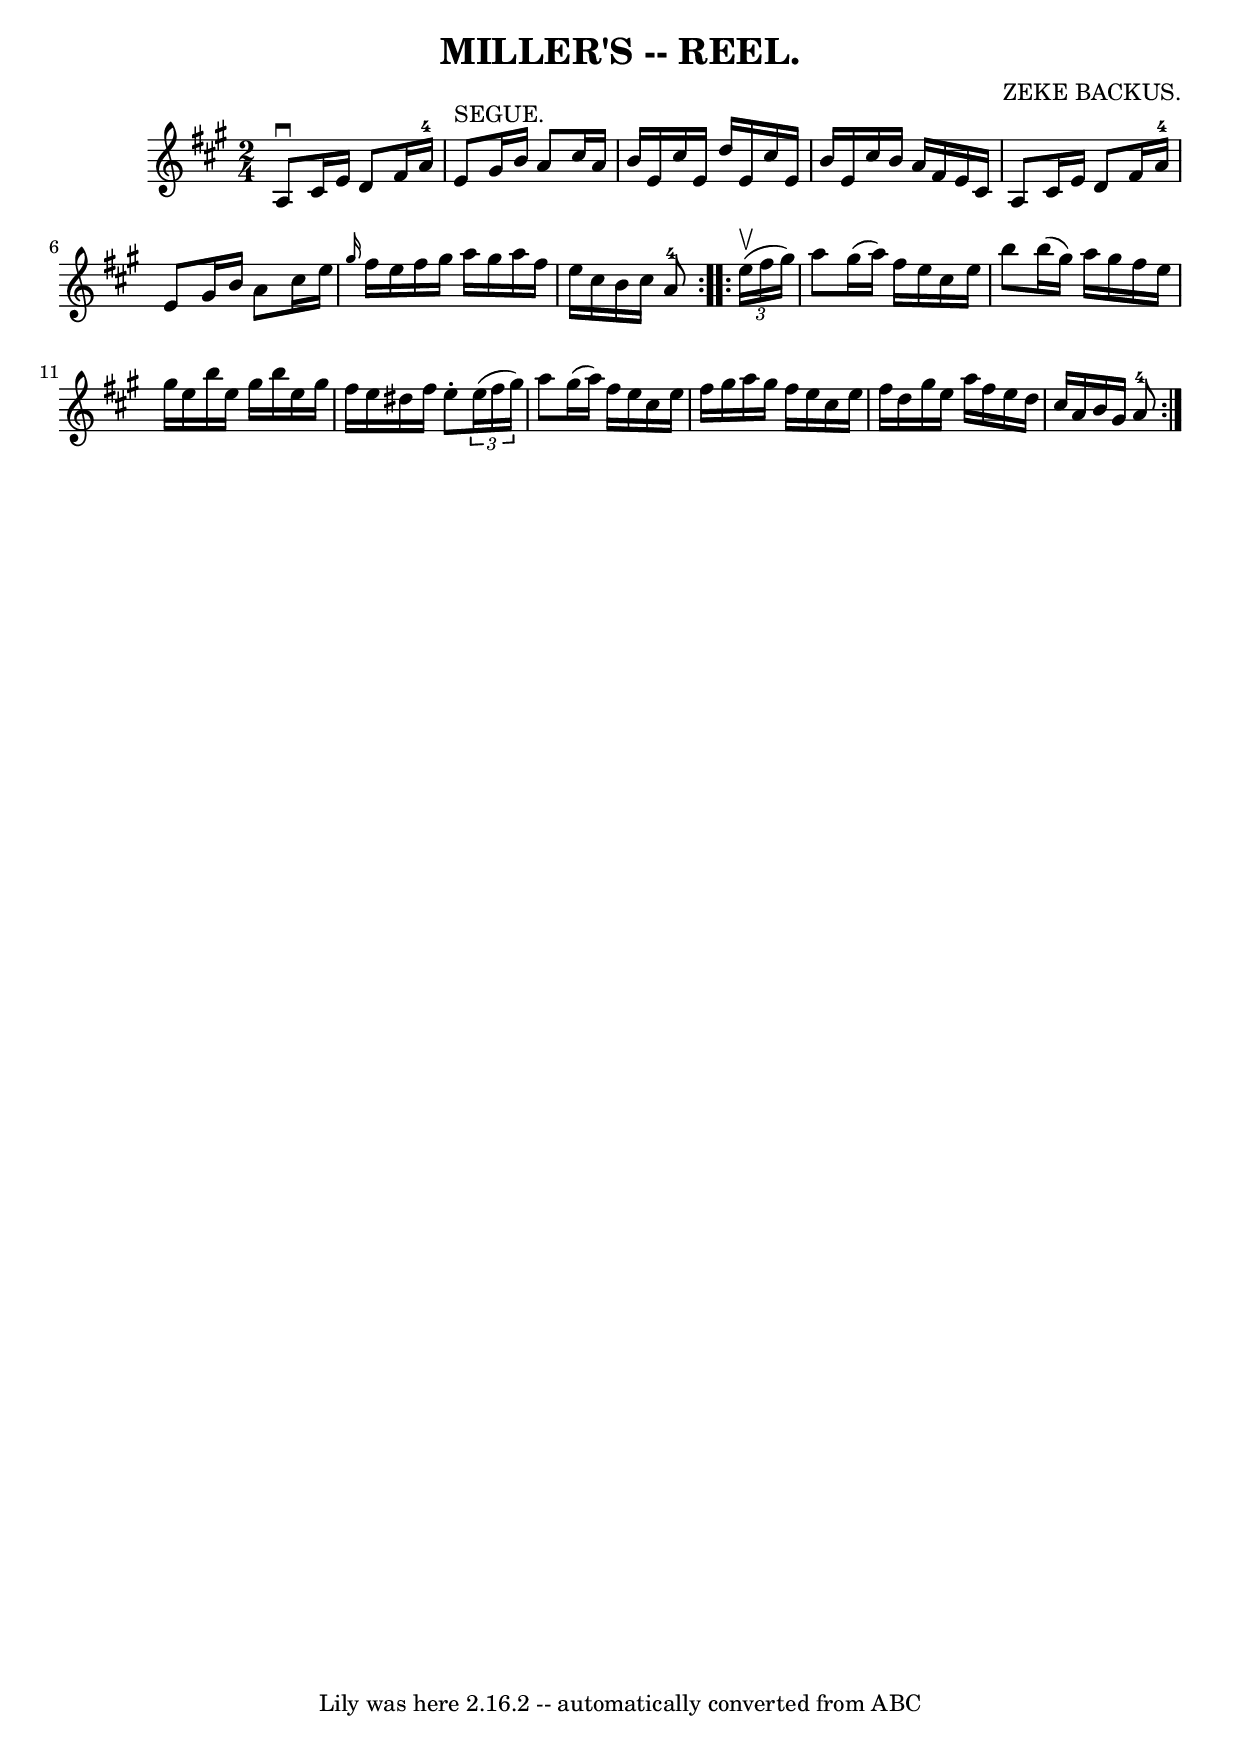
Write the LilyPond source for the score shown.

\version "2.7.40"
\include "Mammoth.ily"
\header {
	book = "Coles"
	composer = "ZEKE BACKUS."
	crossRefNumber = "1"
	footnotes = ""
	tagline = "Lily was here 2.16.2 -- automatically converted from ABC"
	title = "MILLER'S -- REEL."
}
voicedefault =  {
\set Score.defaultBarType = "empty"

\repeat volta 2 {
\time 2/4 \key a \major a8^\downbow cis'16 e'16 d'8 fis'16    
a'16-4 |
 e'8^"SEGUE." gis'16 b'16 a'8 cis''16 a'16  
|
 b'16 e'16 cis''16 e'16 d''16 e'16 cis''16 e'16  
|
 b'16 e'16 cis''16 b'16 a'16 fis'16 e'16 cis'16  
|
 a8 cis'16 e'16 d'8 fis'16 a'16-4 |
 e'8  
 gis'16 b'16 a'8 cis''16 e''16  |
 \grace { gis''16  }   
fis''16 e''16 fis''16 gis''16 a''16 gis''16 a''16 fis''16  
|
 e''16 cis''16 b'16 cis''16 a'8-4 }     
\repeat volta 2 {   \times 2/3 { e''16 (^\upbow fis''16 gis''16) } 
|
 a''8 gis''16 (a''16) fis''16 e''16 cis''16 e''16 
 |
 b''8 b''16 (gis''16) a''16 gis''16 fis''16    
e''16  |
 gis''16 e''16 b''16 e''16 gis''16 b''16    
e''16 gis''16  |
 fis''16 e''16 dis''16 fis''16 e''8 -.  
 \times 2/3 { e''16 (fis''16 gis''16) } |
 a''8 gis''16 
(a''16) fis''16 e''16 cis''16 e''16  |
 fis''16    
gis''16 a''16 gis''16 fis''16 e''16 cis''16 e''16  |
   
fis''16 d''16 gis''16 e''16 a''16 fis''16 e''16 d''16  
|
 cis''16 a'16 b'16 gis'16 a'8-4 }   
}

\score{
    <<

	\context Staff="default"
	{
	    \voicedefault 
	}

    >>
	\layout {
	}
	\midi {}
}
